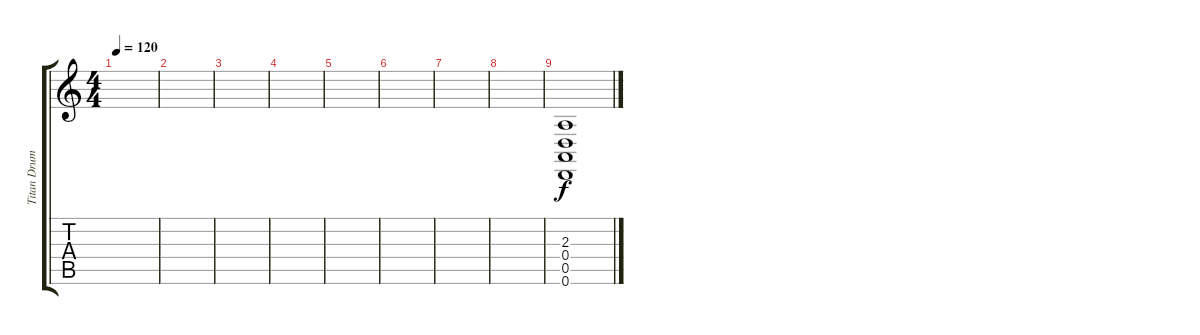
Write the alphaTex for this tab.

\track ("Titan Drums" "Titan Drum") {instrument taikodrum}
\staff {score tabs}
\tuning (E4 B3 G3 D3 A2 D2) {hide}
\ts (4 4)
\tempo 120
\clef g2
\ks c
|
|
|
|
|
|
|
|
(2.3 0.4 0.5 0.6).1
